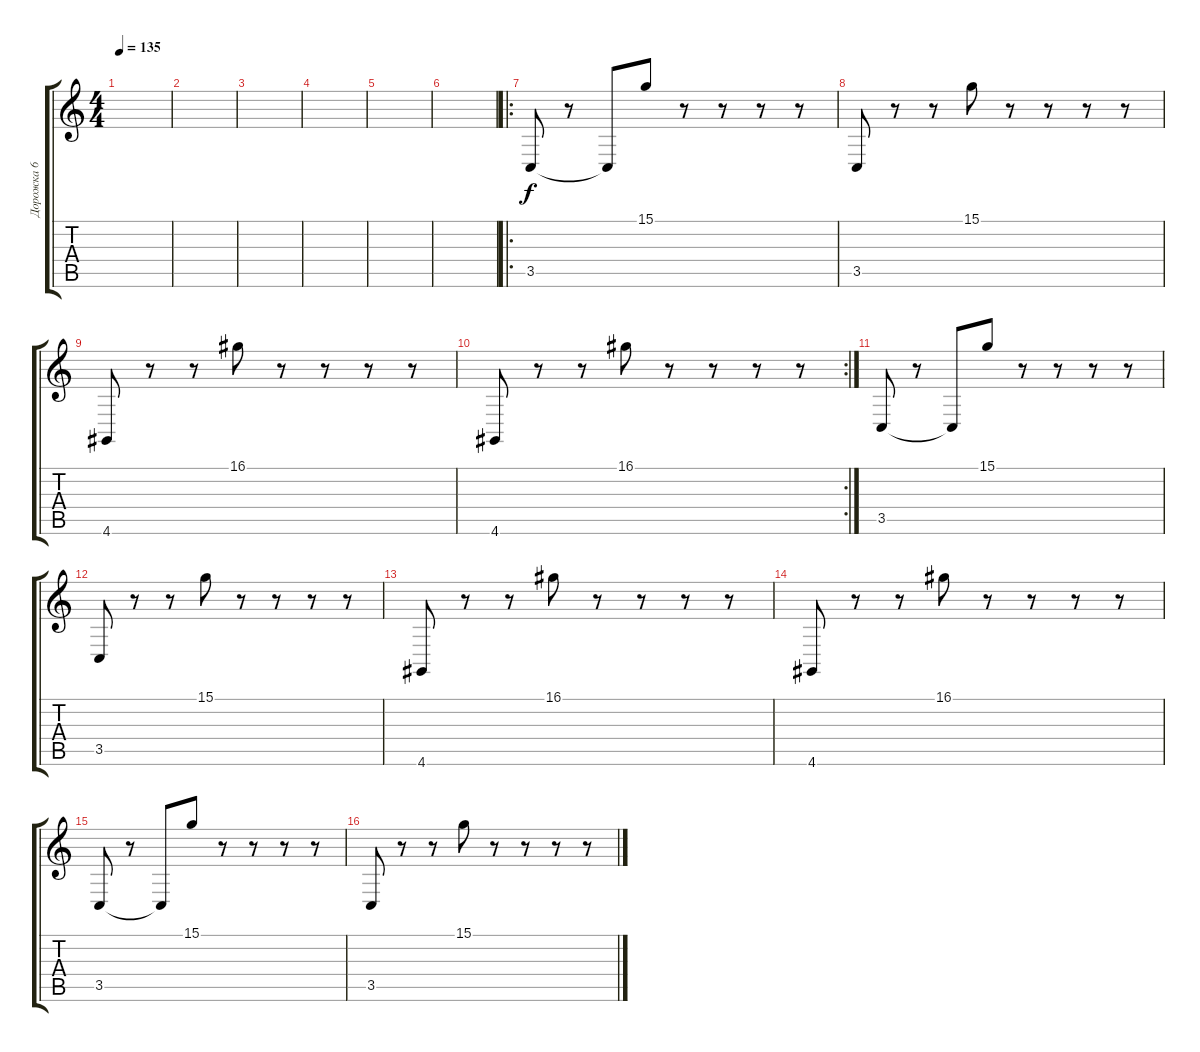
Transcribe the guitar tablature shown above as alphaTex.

\track ("Дорожка 6" "Дорожка 6") {instrument stringensemble1}
\staff {score tabs}
\tuning (E4 B3 G3 D3 A2 E2) {hide}
\ts (4 4)
\tempo 135
\clef g2
\ks c
|
|
|
|
|
|
\ro
3.5.8{volume 16} r.8 3.5{t}.8 15.1.8 r.8 r.8 r.8 r.8 |
3.5.8 r.8 r.8 15.1.8 r.8 r.8 r.8 r.8 |
4.6.8 r.8 r.8 16.1.8 r.8 r.8 r.8 r.8 |
\rc 2
4.6.8 r.8 r.8 16.1.8 r.8 r.8 r.8 r.8 |
3.5.8{volume 16} r.8 3.5{t}.8 15.1.8 r.8 r.8 r.8 r.8 |
3.5.8 r.8 r.8 15.1.8 r.8 r.8 r.8 r.8 |
4.6.8 r.8 r.8 16.1.8 r.8 r.8 r.8 r.8 |
4.6.8 r.8 r.8 16.1.8 r.8 r.8 r.8 r.8 |
3.5.8{volume 16} r.8 3.5{t}.8 15.1.8 r.8 r.8 r.8 r.8 |
3.5.8 r.8 r.8 15.1.8 r.8 r.8 r.8 r.8
